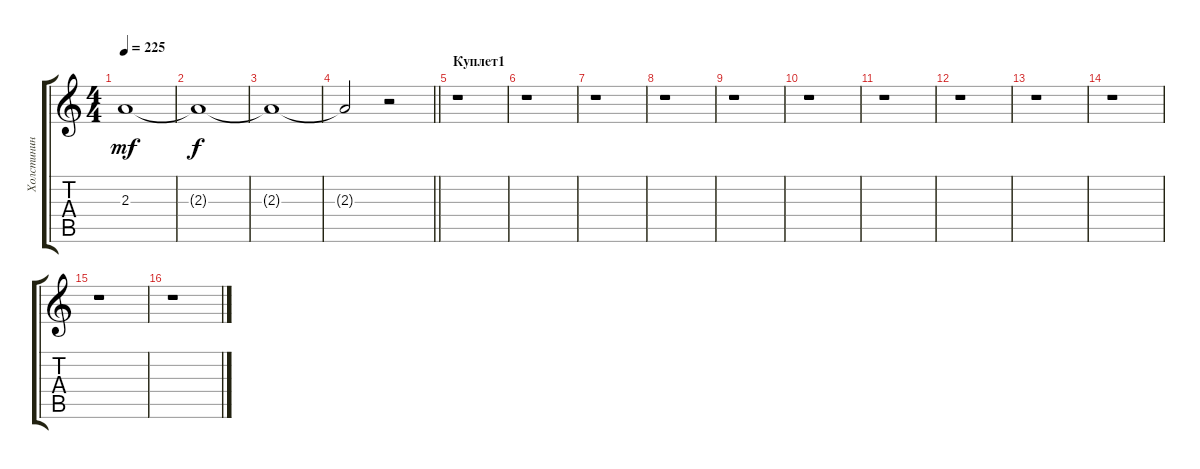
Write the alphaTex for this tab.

\track ("Холстинин" "Холстинин") {instrument distortionguitar}
\staff {score tabs}
\tuning (E4 B3 G3 D3 A2 E2) {hide}
\ts (4 4)
\tempo 225
\clef g2
\ks c
2.3.1{dy mf} |
2.3{t}.1{dy f} |
2.3{t}.1 |
\barLineRight lightlight
2.3{t}.2 r.2 |
\section ("" "Куплет1")
r.1 |
r.1 |
r.1 |
r.1 |
r.1 |
r.1 |
r.1 |
r.1 |
r.1 |
r.1 |
r.1 |
r.1
